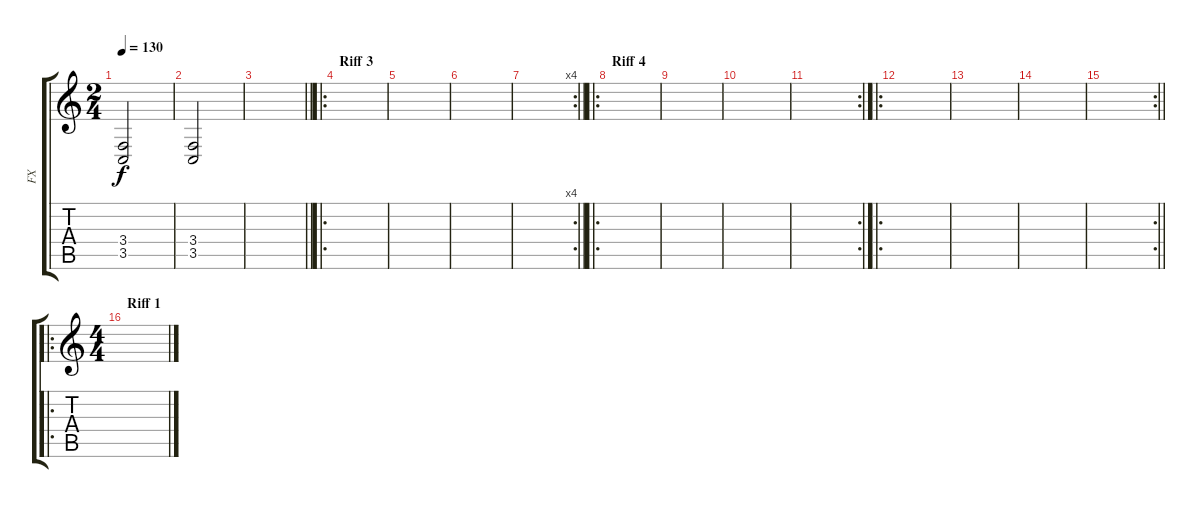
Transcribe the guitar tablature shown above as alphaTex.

\track ("FX" "FX") {instrument gunshot}
\staff {score tabs}
\tuning (E4 B3 G3 D3 A2 E2) {hide}
\ts (2 4)
\tempo 130
\clef g2
\ks c
(3.4 3.5).2{dy f} |
(3.4 3.5).2 |
\barLineRight lightlight
|
\ro
\section ("" "Riff 3")
|
|
|
\rc 4
\barLineRight lightlight
|
\ro
\section ("" "Riff 4")
|
|
|
\rc 2
|
\ro
|
|
|
\rc 2
\barLineRight lightlight
|
\ro
\ts (4 4)
\section ("" "Riff 1")
